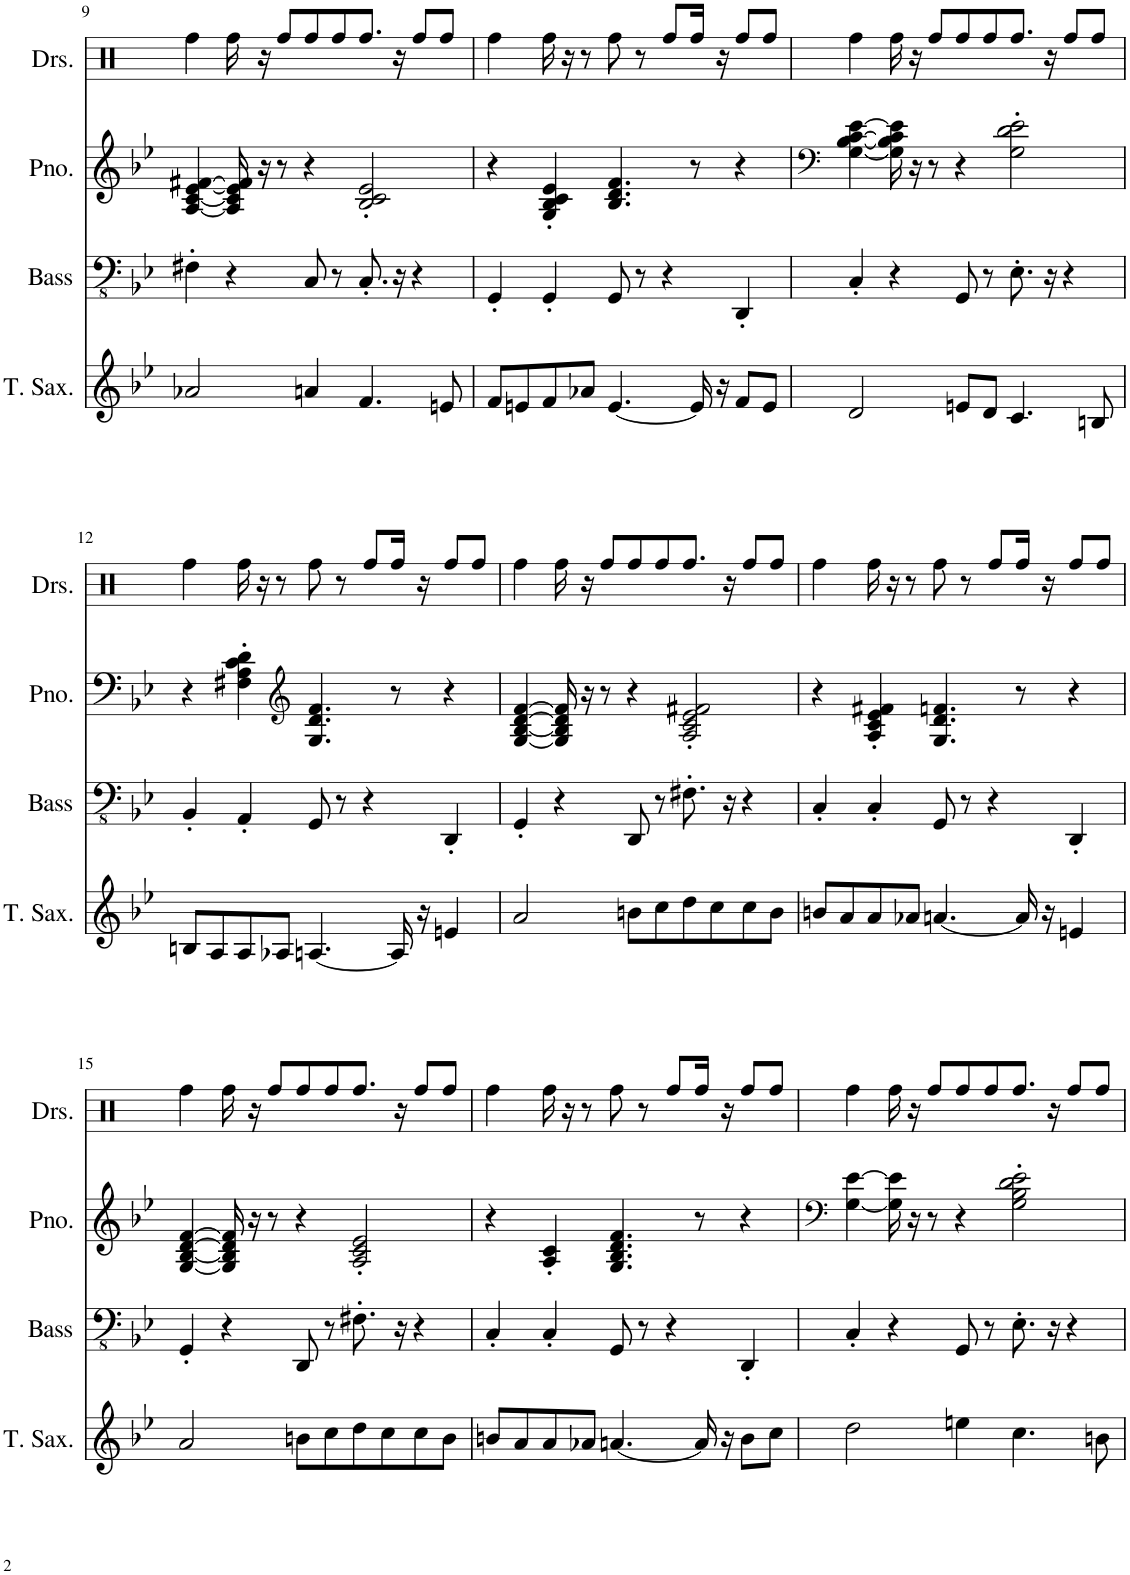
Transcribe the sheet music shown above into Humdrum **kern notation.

**kern	**kern	**kern	**kern
*part4	*part3	*part2	*part1
*staff4	*staff3	*staff2	*staff1
*I"Tenor Saxophone, Solo	*I"Acoustic Bass, Bass	*I"Piano, Chord	*I"Drumset, Drum
*I'T. Sax.	*I'Bass	*I'Pno.	*I'Drs.
!!LO:PB:g=z
*clefG2	*clefFv4	*clefG2	*clefX
*Trd8c14	*	*	*
*k[b-e-]	*k[b-e-]	*k[b-e-]	*k[]
*M10/8	*M10/8	*M10/8	*M10/8
=9	=9	=9	=9
2a-X/	4FF#X'\	[4A/ [4c/ [4e-/ [4f#X/	4Rff\
.	4r	16A/] 16c/] 16e-/] 16f#/]	16Rff\
.	.	16r	16r
.	.	8r	8Rff/L
4an/	8CC/	4r	8Rff/
.	8r	.	8Rff/
4.f/	8.CC'/	2B-/' 2c/' 2e-/'	8.Rff/J
.	16r	.	16r
.	4r	.	8Rff/L
8en/	.	.	8Rff/J
=10	=10	=10	=10
8f/L	4GGG'/	4r	4Rff\
8en/	.	.	.
8f/	4GGG'/	4G/' 4B-/' 4c/' 4e-/'	16Rff\
.	.	.	16r
8a-X/J	.	.	8r
[4.e/	8GGG/	4.B-/ 4.d/ 4.f/	8Rff\
.	8r	.	8r
.	4r	.	8Rff/L
16e/]	.	8r	16Rff/Jk
16r	.	.	16r
8f/L	4DDD'/	4r	8Rff/L
8e/J	.	.	8Rff/J
=11	=11	=11	=11
*	*	*clefF4	*
2d/	4CC'/	[4G\ [4B-\ [4c\ [4e-\	4Rff\
.	4r	16G\] 16B-\] 16c\] 16e-\]	16Rff\
.	.	16r	16r
.	.	8r	8Rff/L
8en/L	8GGG/	4r	8Rff/
8d/J	8r	.	8Rff/
4.c/	8.EE-'\	2G\' 2d\' 2e-\'	8.Rff/J
.	16r	.	16r
.	4r	.	8Rff/L
8Bn/	.	.	8Rff/J
!!LO:LB:g=z
=12	=12	=12	=12
8Bn/L	4BBB-'/	4r	4Rff\
8A/	.	.	.
8A/	4AAA'/	4F#X\' 4A\' 4c\' 4d\'	16Rff\
.	.	.	16r
8A-X/J	.	.	8r
*	*	*clefG2	*
[4.An/	8GGG/	4.G/ 4.d/ 4.f/	8Rff\
.	8r	.	8r
.	4r	.	8Rff/L
16A/]	.	8r	16Rff/Jk
16r	.	.	16r
4en/	4DDD'/	4r	8Rff/L
.	.	.	8Rff/J
=13	=13	=13	=13
2a/	4GGG'/	[4G/ [4B-/ [4d/ [4f/	4Rff\
.	4r	16G/] 16B-/] 16d/] 16f/]	16Rff\
.	.	16r	16r
.	.	8r	8Rff/L
8bn\L	8DDD/	4r	8Rff/
8cc\	8r	.	8Rff/
8dd\	8.FF#X'\	2A/' 2c/' 2e-/' 2f#X/'	8.Rff/J
8cc\	.	.	.
.	16r	.	16r
8cc\	4r	.	8Rff/L
8b\J	.	.	8Rff/J
=14	=14	=14	=14
8bn/L	4CC'/	4r	4Rff\
8a/	.	.	.
8a/	4CC'/	4A/' 4c/' 4e-/' 4f#X/'	16Rff\
.	.	.	16r
8a-X/J	.	.	8r
[4.an/	8GGG/	4.G/ 4.d/ 4.fn/	8Rff\
.	8r	.	8r
.	4r	.	8Rff/L
16a/]	.	8r	16Rff/Jk
16r	.	.	16r
4en/	4DDD'/	4r	8Rff/L
.	.	.	8Rff/J
!!LO:LB:g=z
=15	=15	=15	=15
2a/	4GGG'/	[4G/ [4B-/ [4d/ [4f/	4Rff\
.	4r	16G/] 16B-/] 16d/] 16f/]	16Rff\
.	.	16r	16r
.	.	8r	8Rff/L
8bn\L	8DDD/	4r	8Rff/
8cc\	8r	.	8Rff/
8dd\	8.FF#X'\	2A/' 2c/' 2e-/'	8.Rff/J
8cc\	.	.	.
.	16r	.	16r
8cc\	4r	.	8Rff/L
8b\J	.	.	8Rff/J
=16	=16	=16	=16
8bn/L	4CC'/	4r	4Rff\
8a/	.	.	.
8a/	4CC'/	4A/' 4c/'	16Rff\
.	.	.	16r
8a-X/J	.	.	8r
[4.an/	8GGG/	4.G/ 4.B-/ 4.d/ 4.f/	8Rff\
.	8r	.	8r
.	4r	.	8Rff/L
16a/]	.	8r	16Rff/Jk
16r	.	.	16r
8b\L	4DDD'/	4r	8Rff/L
8cc\J	.	.	8Rff/J
=17	=17	=17	=17
*	*	*clefF4	*
2dd\	4CC'/	[4G\ [4e-\	4Rff\
.	4r	16G\] 16e-\]	16Rff\
.	.	16r	16r
.	.	8r	8Rff/L
4een\	8GGG/	4r	8Rff/
.	8r	.	8Rff/
4.cc\	8.EE-'\	2G\' 2B-\' 2d\' 2e-\'	8.Rff/J
.	16r	.	16r
.	4r	.	8Rff/L
8bn\	.	.	8Rff/J
=	=	=	=
*-	*-	*-	*-
